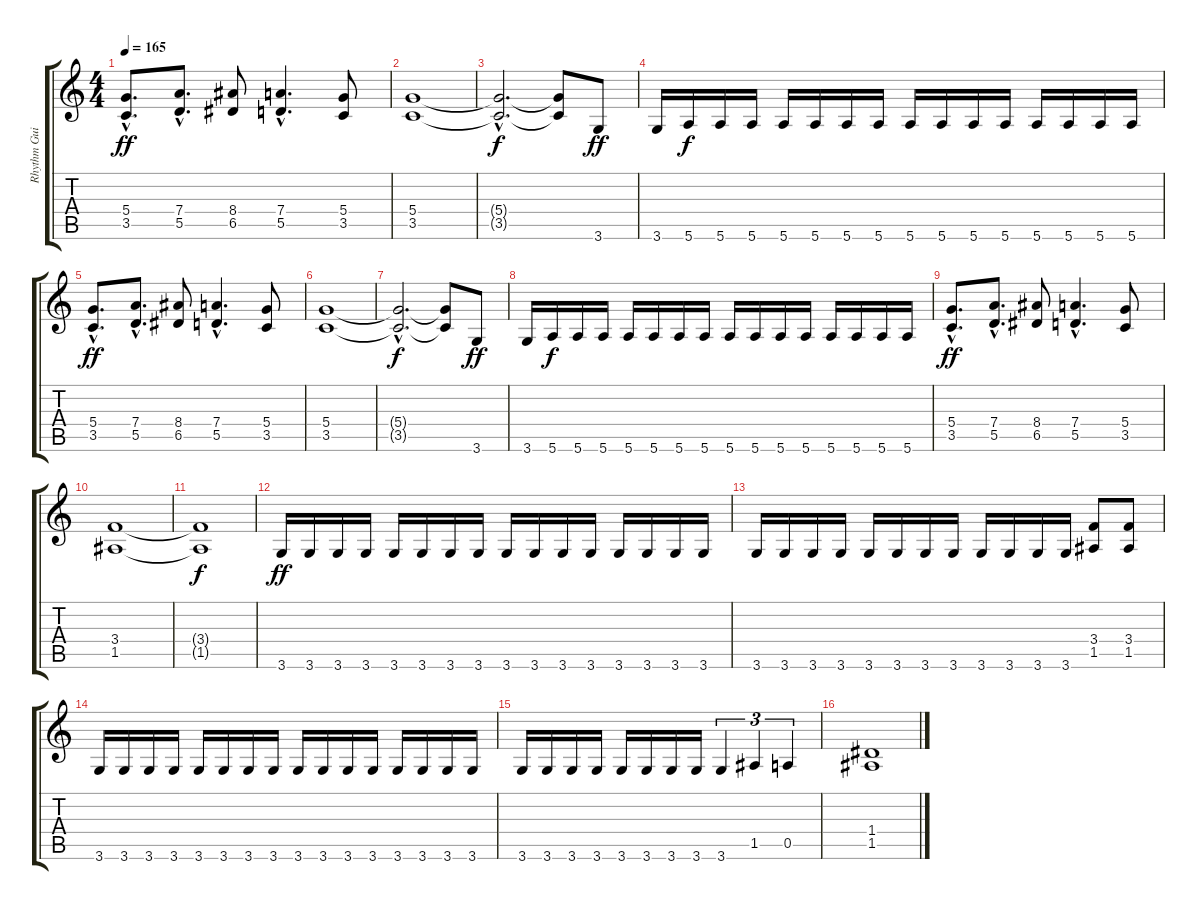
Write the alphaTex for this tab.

\track ("Rhythm Guitar" "Rhythm Gui") {instrument distortionguitar}
\staff {score tabs}
\tuning (E4 B3 G3 D3 A2 E2) {hide}
\ts (4 4)
\tempo 165
\clef g2
\ks c
(5.4{hac} 3.5{hac}).8{d dy ff instrument distortionguitar} (7.4{hac} 5.5{hac}).8{d} (8.4 6.5).8 (7.4{hac} 5.5{hac}).4{d} (5.4 3.5).8 |
(5.4 3.5).1 |
(5.4{hac t} 3.5{hac t}).2{d dy f} (5.4{t} 3.5{t}).8 3.6.8{dy ff} |
3.6.16 5.6.16{dy f} 5.6.16 5.6.16 5.6.16 5.6.16 5.6.16 5.6.16 5.6.16 5.6.16 5.6.16 5.6.16 5.6.16 5.6.16 5.6.16 5.6.16 |
(5.4{hac} 3.5{hac}).8{d dy ff} (7.4{hac} 5.5{hac}).8{d} (8.4 6.5).8 (7.4{hac} 5.5{hac}).4{d} (5.4 3.5).8 |
(5.4 3.5).1 |
(5.4{hac t} 3.5{hac t}).2{d dy f} (5.4{t} 3.5{t}).8 3.6.8{dy ff} |
3.6.16 5.6.16{dy f} 5.6.16 5.6.16 5.6.16 5.6.16 5.6.16 5.6.16 5.6.16 5.6.16 5.6.16 5.6.16 5.6.16 5.6.16 5.6.16 5.6.16 |
(5.4{hac} 3.5{hac}).8{d dy ff} (7.4{hac} 5.5{hac}).8{d} (8.4 6.5).8 (7.4{hac} 5.5{hac}).4{d} (5.4 3.5).8 |
(3.4 1.5).1 |
(3.4{t} 1.5{t}).1{dy f} |
3.6.16{dy ff} 3.6.16 3.6.16 3.6.16 3.6.16 3.6.16 3.6.16 3.6.16 3.6.16 3.6.16 3.6.16 3.6.16 3.6.16 3.6.16 3.6.16 3.6.16 |
3.6.16 3.6.16 3.6.16 3.6.16 3.6.16 3.6.16 3.6.16 3.6.16 3.6.16 3.6.16 3.6.16 3.6.16 (3.4 1.5).8 (3.4 1.5).8 |
3.6.16 3.6.16 3.6.16 3.6.16 3.6.16 3.6.16 3.6.16 3.6.16 3.6.16 3.6.16 3.6.16 3.6.16 3.6.16 3.6.16 3.6.16 3.6.16 |
3.6.16 3.6.16 3.6.16 3.6.16 3.6.16 3.6.16 3.6.16 3.6.16 3.6.4{tu (3 2)} 1.5.4{tu (3 2)} 0.5.4{tu (3 2)} |
(1.4 1.5).1
